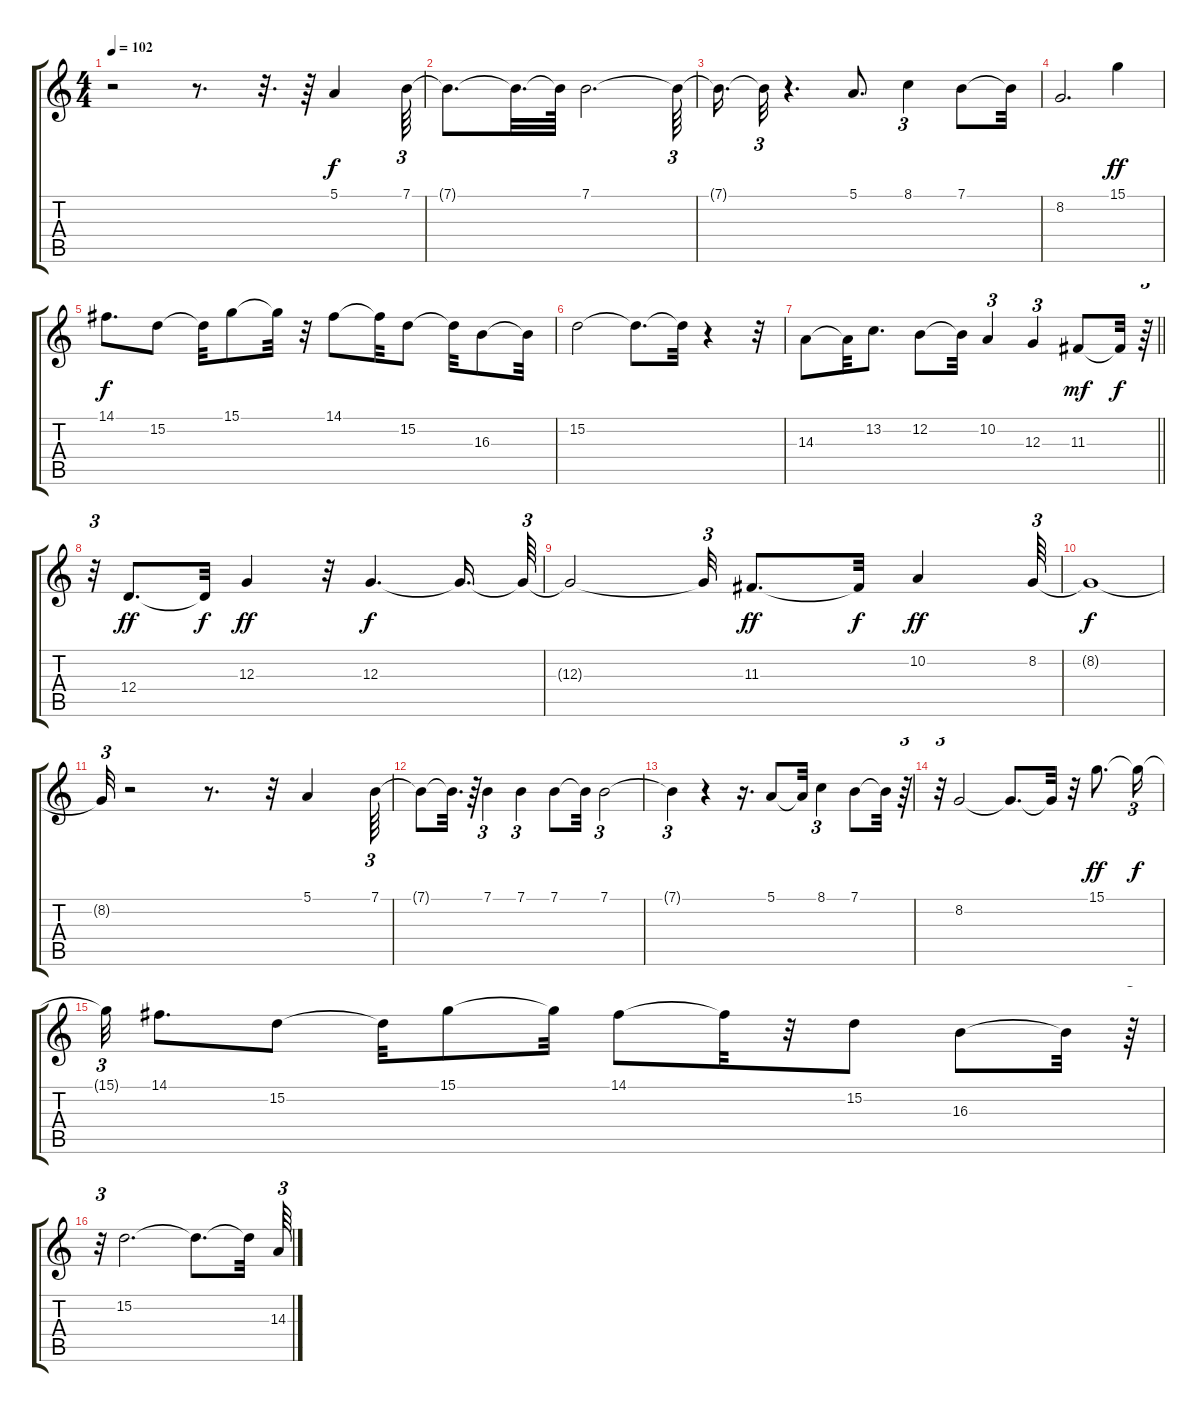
\track "" {mute instrument frenchhorn}
\staff {score tabs}
\tuning (E4 B3 G3 D3 A2 E2) {hide}
\ts (4 4)
\tempo 102
\clef g2
\ks c
r.2{dy f} r.8{d} r.32{d} r.64 5.1.4 7.1.64{tu (3 2)} |
7.1{t}.8{d} 7.1{t}.32{d} 7.1{t}.64 7.1.2{d} 7.1{t}.64{tu (3 2)} |
7.1{t}.16{d} 7.1{t}.32{tu (3 2)} r.4{d} 5.1.8{d} 8.1.4{tu (3 2)} 7.1.8 7.1{t}.32 |
8.2.2{d} 15.1.4{dy ff} |
14.1.8{d dy f} 15.2.8 15.2{t}.32 15.1.8 15.1{t}.32 r.32 14.1.8 14.1{t}.32 15.2.8 15.2{t}.32 16.3.8 16.3{t}.32 |
15.2.2 15.2{t}.8{d} 15.2{t}.32 r.4 r.32 |
\barLineRight lightlight
14.3.8 14.3{t}.32 13.2.8{d} 12.2.8 12.2{t}.32 10.2.4{tu (3 2)} 12.3.4{tu (3 2)} 11.3.8{dy mf} 11.3{t}.32{dy f} r.64{tu (3 2)} |
r.32{tu (3 2)} 12.4.8{d dy ff} 12.4{t}.32{dy f} 12.3.4{dy ff} r.32 12.3.4{d dy f} 12.3{t}.16{d} 12.3{t}.64{tu (3 2)} |
12.3{t}.2 12.3{t}.32{tu (3 2)} 11.3.8{d dy ff} 11.3{t}.32{dy f} 10.2.4{dy ff} 8.2.64{tu (3 2)} |
8.2{t}.1{dy f} |
8.2{t}.32{tu (3 2)} r.2 r.8{d} r.32 5.1.4 7.1.64{tu (3 2)} |
7.1{t}.8 7.1{t}.32{d} r.64 7.1.4{tu (3 2)} 7.1.4{tu (3 2)} 7.1.8 7.1{t}.32 7.1.2{tu (3 2)} |
7.1{t}.4{tu (3 2)} r.4 r.16{d} 5.1.8 5.1{t}.32 8.1.4{tu (3 2)} 7.1.8 7.1{t}.32 r.64{tu (3 2)} |
r.32{tu (3 2)} 8.2.2 8.2{t}.8{d} 8.2{t}.32 r.32 15.1.8{d dy ff} 15.1{t}.16{tu (3 2) dy f} |
15.1{t}.32{tu (3 2)} 14.1.8{d} 15.2.8 15.2{t}.32 15.1.8 15.1{t}.32 14.1.8 14.1{t}.32 r.32 15.2.8 16.3.8 16.3{t}.32 r.64{tu (3 2)} |
r.32{tu (3 2)} 15.2.2{d} 15.2{t}.8{d} 15.2{t}.32 14.3.64{tu (3 2)}
